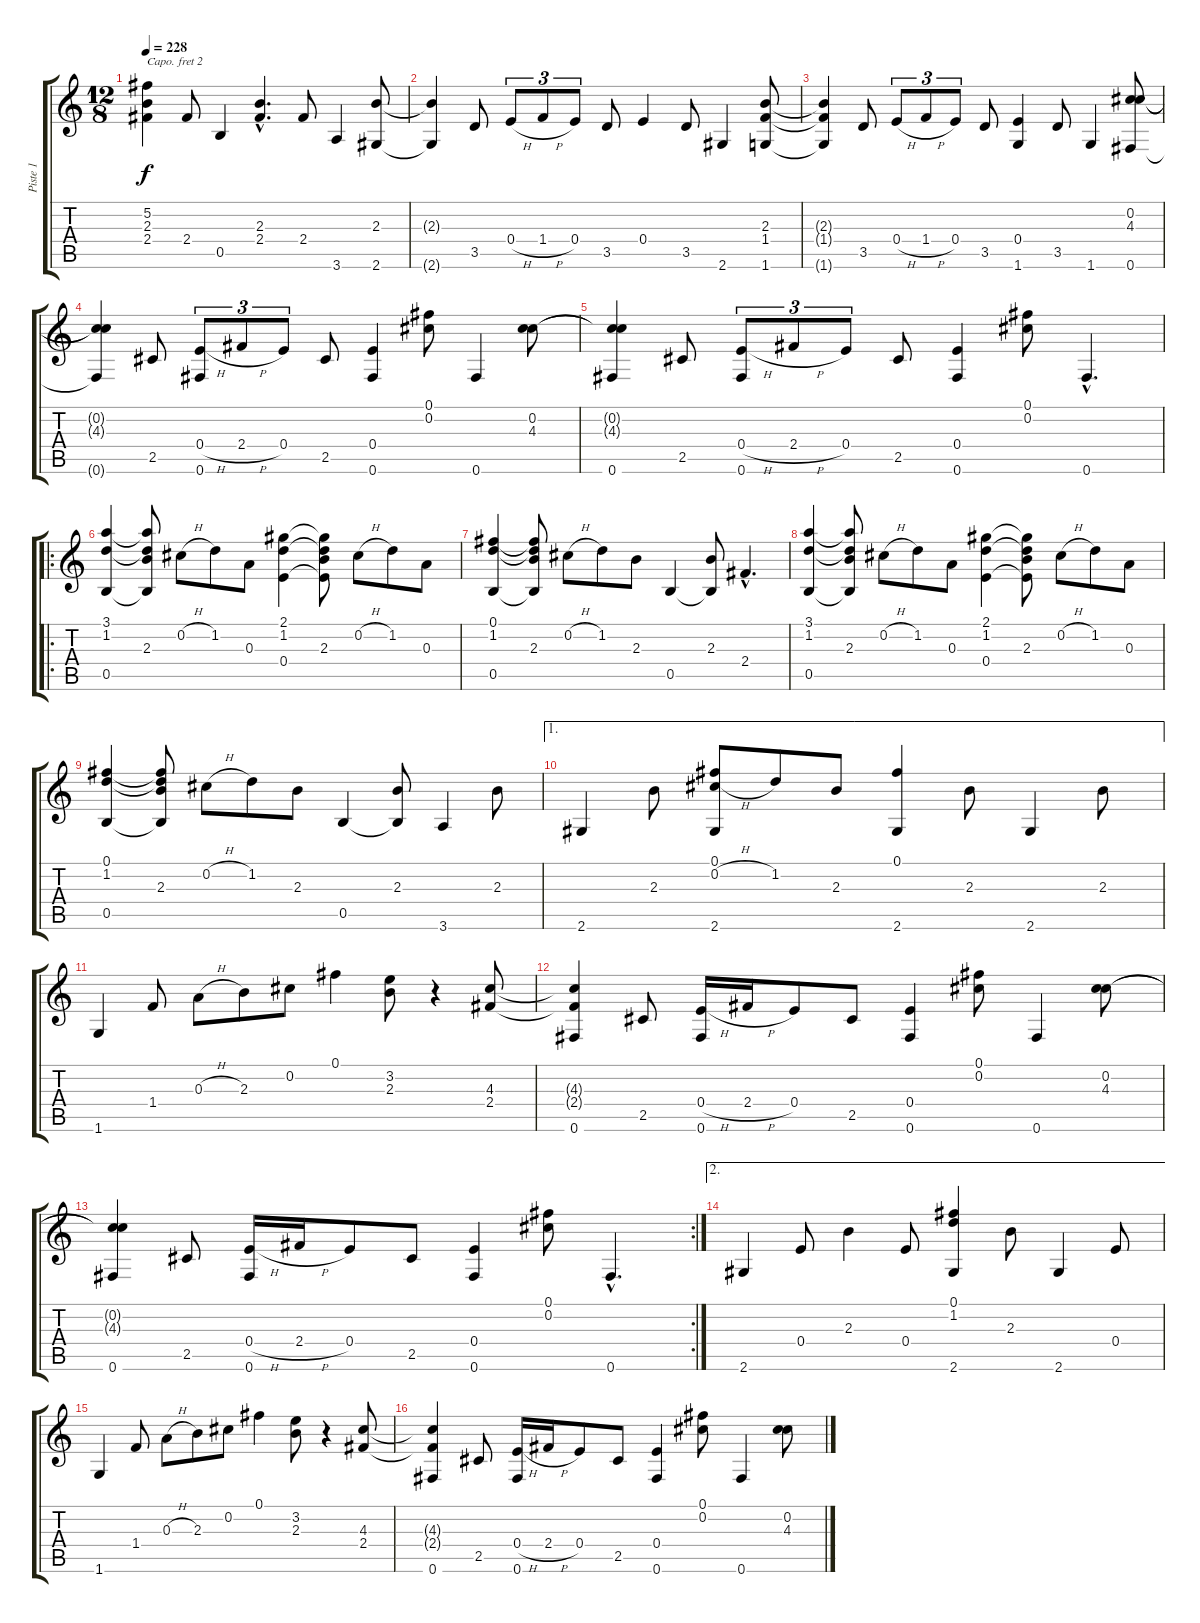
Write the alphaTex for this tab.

\track ("Piste 1" "Piste 1") {instrument acousticguitarsteel}
\staff {score tabs}
\capo 2
\tuning (E4 B3 G3 D3 A2 E2) {hide}
\ts (12 8)
\tempo 228
\clef g2
\ks c
(5.2{t} 2.3{t} 2.4{t}).4{dy f} 2.4.8 0.5.4 (2.3{hac} 2.4{hac}).4{d} 2.4.8 3.6.4 (2.3 2.6).8 |
(2.3{t} 2.6{t}).4 3.5.8 0.4{h}.8{tu (3 2)} 1.4{h}.8{tu (3 2)} 0.4.8{tu (3 2)} 3.5.8 0.4.4 3.5.8 2.6.4 (2.3 1.4 1.6).8 |
(2.3{t} 1.4{t} 1.6{t}).4 3.5.8 0.4{h}.8{tu (3 2)} 1.4{h}.8{tu (3 2)} 0.4.8{tu (3 2)} 3.5.8 (0.4 1.6).4 3.5.8 1.6.4 (0.2 4.3 0.6).8 |
(0.2{t} 4.3{t} 0.6{t}).4 2.5.8 (0.4{h} 0.6).8{tu (3 2)} 2.4{h}.8{tu (3 2)} 0.4.8{tu (3 2)} 2.5.8 (0.4 0.6).4 (0.1 0.2).8 0.6.4 (0.2 4.3).8 |
(0.2{t} 4.3{t} 0.6).4 2.5.8 (0.4{h} 0.6).8{tu (3 2)} 2.4{h}.8{tu (3 2)} 0.4.8{tu (3 2)} 2.5.8 (0.4 0.6).4 (0.1 0.2).8 0.6{hac}.4{d} |
\ro
(3.1 1.2 0.5).4 (3.1{t} 1.2{t} 2.3 0.5{t}).8 0.2{h}.8 1.2.8 0.3.8 (2.1 1.2 0.4).4 (2.1{t} 1.2{t} 2.3 0.4{t}).8 0.2{h}.8 1.2.8 0.3.8 |
(0.1 1.2 0.5).4 (0.1{t} 1.2{t} 2.3 0.5{t}).8 0.2{h}.8 1.2.8 2.3.8 0.5.4 (2.3 0.5{t}).8 2.4{hac}.4{d} |
(3.1 1.2 0.5).4 (3.1{t} 1.2{t} 2.3 0.5{t}).8 0.2{h}.8 1.2.8 0.3.8 (2.1 1.2 0.4).4 (2.1{t} 1.2{t} 2.3 0.4{t}).8 0.2{h}.8 1.2.8 0.3.8 |
(0.1 1.2 0.5).4 (0.1{t} 1.2{t} 2.3 0.5{t}).8 0.2{h}.8 1.2.8 2.3.8 0.5.4 (2.3 0.5{t}).8 3.6.4 2.3.8 |
\ae 1
2.6.4 2.3.8 (0.1 0.2{h} 2.6).8 1.2.8 2.3.8 (0.1 2.6).4 2.3.8 2.6.4 2.3.8 |
1.6.4 1.4.8 0.3{h}.8 2.3.8 0.2.8 0.1.4 (3.2 2.3).8 r.4 (4.3 2.4).8 |
(4.3{t} 2.4{t} 0.6).4 2.5.8 (0.4{h} 0.6).16 2.4{h}.16 0.4.8 2.5.8 (0.4 0.6).4 (0.1 0.2).8 0.6.4 (0.2 4.3).8 |
\rc 2
(0.2{t} 4.3{t} 0.6).4 2.5.8 (0.4{h} 0.6).16 2.4{h}.16 0.4.8 2.5.8 (0.4 0.6).4 (0.1 0.2).8 0.6{hac}.4{d} |
\ae 2
2.6.4 0.4.8 2.3.4 0.4.8 (0.1 1.2 2.6).4 2.3.8 2.6.4 0.4.8 |
1.6.4 1.4.8 0.3{h}.8 2.3.8 0.2.8 0.1.4 (3.2 2.3).8 r.4 (4.3 2.4).8 |
(4.3{t} 2.4{t} 0.6).4 2.5.8 (0.4{h} 0.6).16 2.4{h}.16 0.4.8 2.5.8 (0.4 0.6).4 (0.1 0.2).8 0.6.4 (0.2 4.3).8
